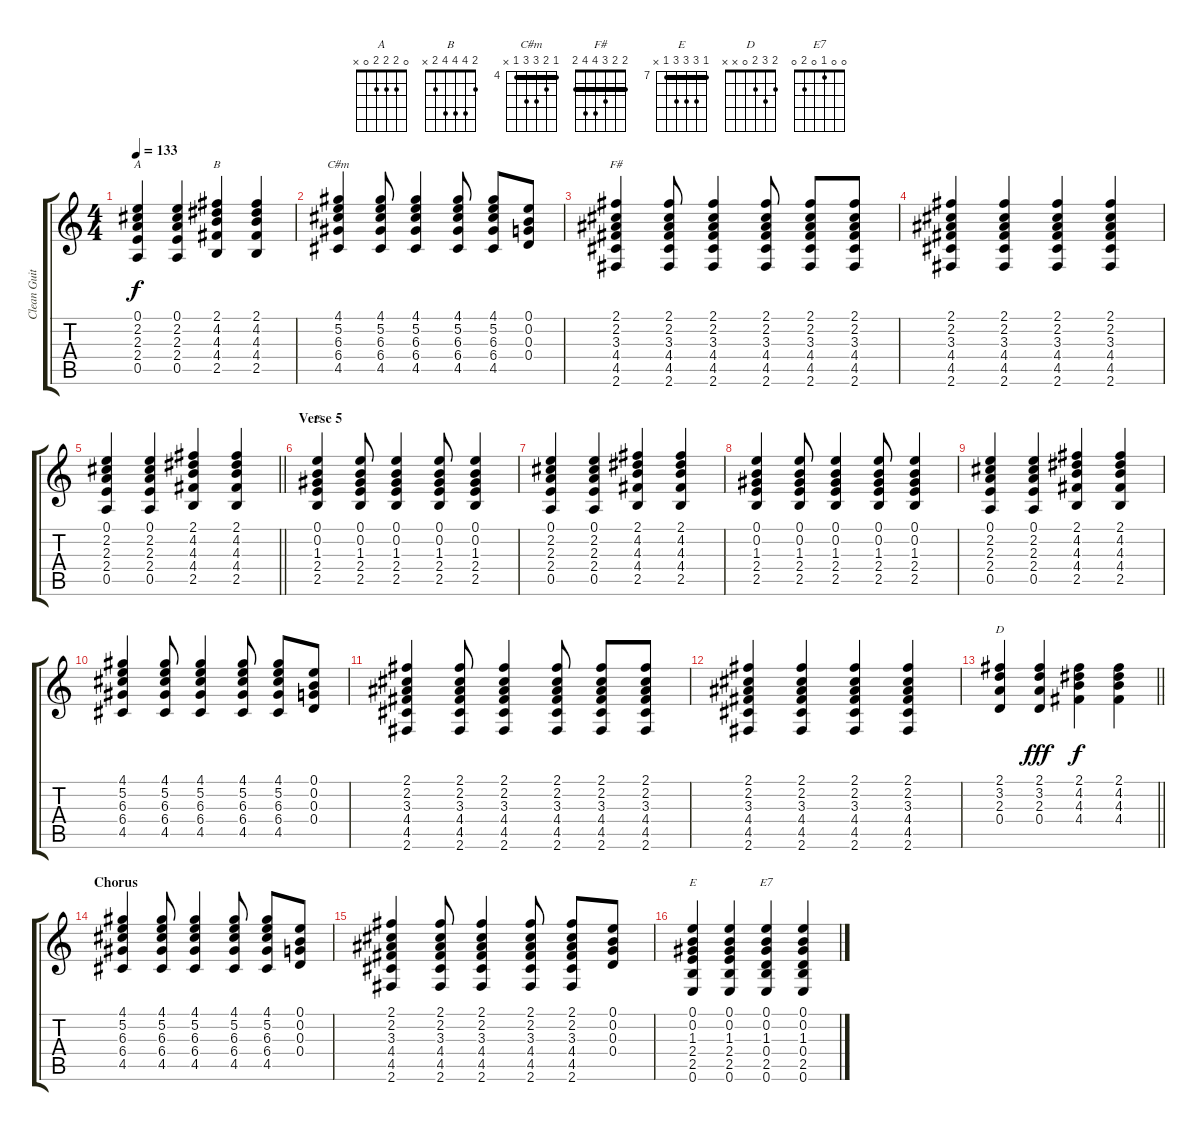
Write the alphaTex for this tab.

\track ("Clean Guitar" "Clean Guit") {instrument electricguitarjazz}
\staff {score tabs}
\tuning (E4 B3 G3 D3 A2 E2) {hide}
\chord ("A" 0 2 2 2 0 x)
\chord ("B" 2 4 4 4 2 x)
\chord ("C#m" 4 5 6 6 4 x) {firstfret 4 barre 4}
\chord ("F#" 2 2 3 4 4 2) {barre 2}
\chord ("E" 0 0 1 2 2 0)
\chord ("D" 2 3 2 0 x x)
\chord ("E" 7 9 9 9 7 x) {firstfret 7 barre 7}
\chord ("E7" 0 0 1 0 2 0)
\ts (4 4)
\tempo 133
\clef g2
\ks c
(0.1 2.2 2.3 2.4 0.5).4{ch "A" dy f} (0.1 2.2 2.3 2.4 0.5).4 (2.1 4.2 4.3 4.4 2.5).4{ch "B"} (2.1 4.2 4.3 4.4 2.5).4 |
(4.1 5.2 6.3 6.4 4.5).4{ch "C#m"} (4.1 5.2 6.3 6.4 4.5).8 (4.1 5.2 6.3 6.4 4.5).4 (4.1 5.2 6.3 6.4 4.5).8 (4.1 5.2 6.3 6.4 4.5).8 (0.1 0.2 0.3 0.4).8 |
(2.1 2.2 3.3 4.4 4.5 2.6).4{ch "F#"} (2.1 2.2 3.3 4.4 4.5 2.6).8 (2.1 2.2 3.3 4.4 4.5 2.6).4 (2.1 2.2 3.3 4.4 4.5 2.6).8 (2.1 2.2 3.3 4.4 4.5 2.6).8 (2.1 2.2 3.3 4.4 4.5 2.6).8 |
(2.1 2.2 3.3 4.4 4.5 2.6).4 (2.1 2.2 3.3 4.4 4.5 2.6).4 (2.1 2.2 3.3 4.4 4.5 2.6).4 (2.1 2.2 3.3 4.4 4.5 2.6).4 |
\barLineRight lightlight
(0.1 2.2 2.3 2.4 0.5).4 (0.1 2.2 2.3 2.4 0.5).4 (2.1 4.2 4.3 4.4 2.5).4 (2.1 4.2 4.3 4.4 2.5).4 |
\section ("" "Verse 5")
(0.1 0.2 1.3 2.4 2.5).4{ch "E"} (0.1 0.2 1.3 2.4 2.5).8 (0.1 0.2 1.3 2.4 2.5).4 (0.1 0.2 1.3 2.4 2.5).8 (0.1 0.2 1.3 2.4 2.5).4 |
(0.1 2.2 2.3 2.4 0.5).4 (0.1 2.2 2.3 2.4 0.5).4 (2.1 4.2 4.3 4.4 2.5).4 (2.1 4.2 4.3 4.4 2.5).4 |
(0.1 0.2 1.3 2.4 2.5).4 (0.1 0.2 1.3 2.4 2.5).8 (0.1 0.2 1.3 2.4 2.5).4 (0.1 0.2 1.3 2.4 2.5).8 (0.1 0.2 1.3 2.4 2.5).4 |
(0.1 2.2 2.3 2.4 0.5).4 (0.1 2.2 2.3 2.4 0.5).4 (2.1 4.2 4.3 4.4 2.5).4 (2.1 4.2 4.3 4.4 2.5).4 |
(4.1 5.2 6.3 6.4 4.5).4 (4.1 5.2 6.3 6.4 4.5).8 (4.1 5.2 6.3 6.4 4.5).4 (4.1 5.2 6.3 6.4 4.5).8 (4.1 5.2 6.3 6.4 4.5).8 (0.1 0.2 0.3 0.4).8 |
(2.1 2.2 3.3 4.4 4.5 2.6).4 (2.1 2.2 3.3 4.4 4.5 2.6).8 (2.1 2.2 3.3 4.4 4.5 2.6).4 (2.1 2.2 3.3 4.4 4.5 2.6).8 (2.1 2.2 3.3 4.4 4.5 2.6).8 (2.1 2.2 3.3 4.4 4.5 2.6).8 |
(2.1 2.2 3.3 4.4 4.5 2.6).4 (2.1 2.2 3.3 4.4 4.5 2.6).4 (2.1 2.2 3.3 4.4 4.5 2.6).4 (2.1 2.2 3.3 4.4 4.5 2.6).4 |
\barLineRight lightlight
(2.1 3.2 2.3 0.4).4{ch "D"} (2.1 3.2 2.3 0.4).4{dy fff} (2.1 4.2 4.3 4.4).4{dy f} (2.1 4.2 4.3 4.4).4 |
\section ("" "Chorus")
(4.1 5.2 6.3 6.4 4.5).4 (4.1 5.2 6.3 6.4 4.5).8 (4.1 5.2 6.3 6.4 4.5).4 (4.1 5.2 6.3 6.4 4.5).8 (4.1 5.2 6.3 6.4 4.5).8 (0.1 0.2 0.3 0.4).8 |
(2.1 2.2 3.3 4.4 4.5 2.6).4 (2.1 2.2 3.3 4.4 4.5 2.6).8 (2.1 2.2 3.3 4.4 4.5 2.6).4 (2.1 2.2 3.3 4.4 4.5 2.6).8 (2.1 2.2 3.3 4.4 4.5 2.6).8 (0.1 0.2 0.3 0.4).8 |
(0.1 0.2 1.3 2.4 2.5 0.6).4{ch "E"} (0.1 0.2 1.3 2.4 2.5 0.6).4 (0.1 0.2 1.3 0.4 2.5 0.6).4{ch "E7"} (0.1 0.2 1.3 0.4 2.5 0.6).4
